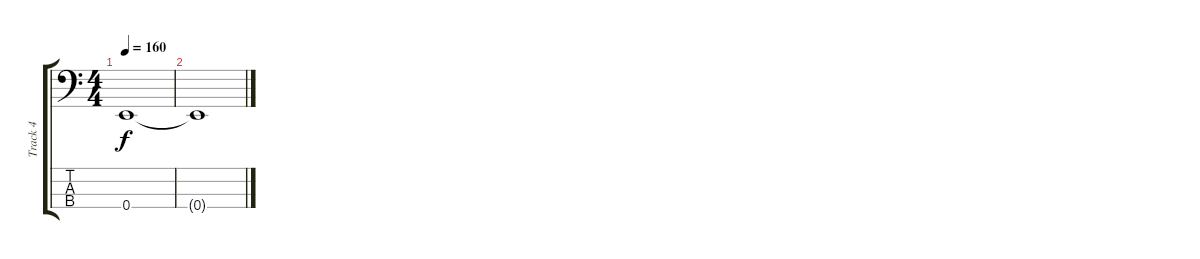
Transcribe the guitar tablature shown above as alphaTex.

\track ("Track 4" "Track 4") {instrument electricbasspick}
\staff {score tabs}
\tuning (G2 D2 A1 E1) {hide}
\ts (4 4)
\tempo 160
\clef f4
\ks c
0.4{t}.1{dy f} |
0.4{t}.1
